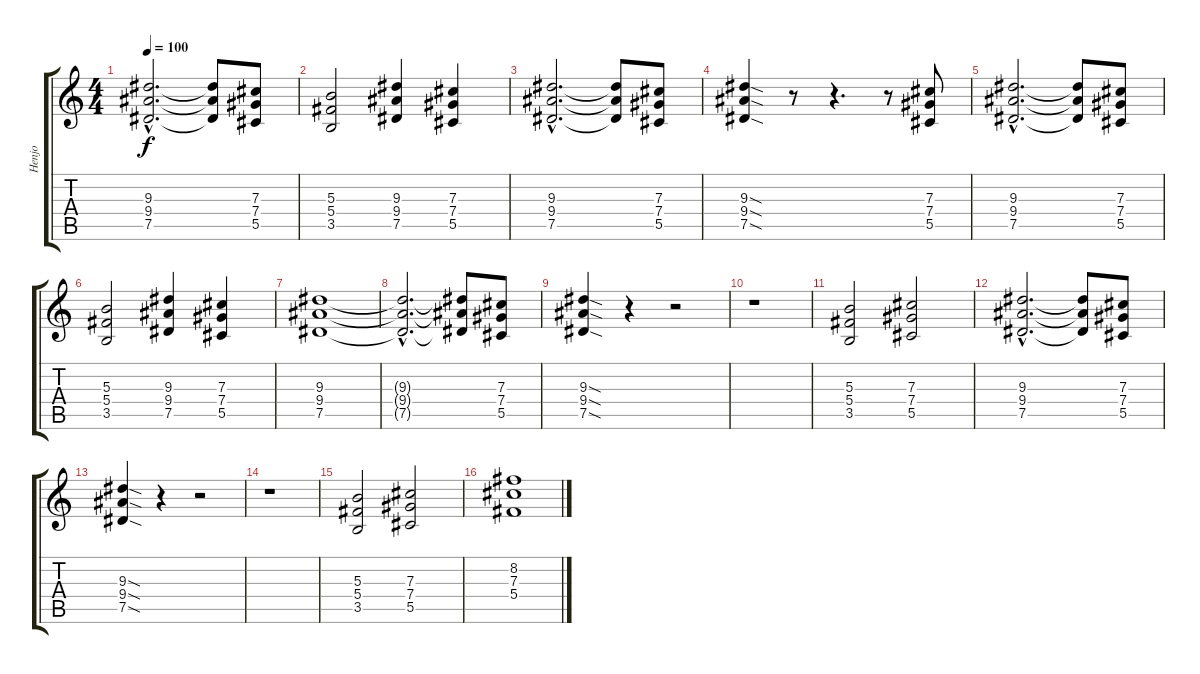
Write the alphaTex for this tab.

\track ("Henjo" "Henjo") {instrument distortionguitar}
\staff {score tabs}
\tuning (Eb4 Bb3 Gb3 Db3 Ab2 Eb2) {hide}
\ts (4 4)
\tempo 100
\clef g2
\ks c
(9.3{hac} 9.4{hac} 7.5{hac}).2{d dy f} (9.3{t} 9.4{t} 7.5{t}).8 (7.3 7.4 5.5).8 |
(5.3 5.4 3.5).2 (9.3 9.4 7.5).4 (7.3 7.4 5.5).4 |
(9.3{hac} 9.4 7.5{hac}).2{d} (9.3{t} 9.4{t} 7.5{t}).8 (7.3 7.4 5.5).8 |
(9.3{sod} 9.4{sod} 7.5{sod}).4 r.8 r.4{d} r.8 (7.3 7.4 5.5).8 |
(9.3{hac} 9.4{hac} 7.5{hac}).2{d} (9.3{t} 9.4{t} 7.5{t}).8 (7.3 7.4 5.5).8 |
(5.3 5.4 3.5).2 (9.3 9.4 7.5).4 (7.3 7.4 5.5).4 |
(9.3 9.4 7.5).1 |
(9.3{hac t} 9.4{hac t} 7.5{hac t}).2{d} (9.3{t} 9.4{t} 7.5{t}).8 (7.3 7.4 5.5).8 |
(9.3{sod} 9.4{sod} 7.5{sod}).4 r.4 r.2 |
r.1 |
(5.3 5.4 3.5).2 (7.3 7.4 5.5).2 |
(9.3{hac} 9.4{hac} 7.5{hac}).2{d} (9.3{t} 9.4{t} 7.5{t}).8 (7.3 7.4 5.5).8 |
(9.3{sod} 9.4{sod} 7.5{sod}).4 r.4 r.2 |
r.1 |
(5.3 5.4 3.5).2 (7.3 7.4 5.5).2 |
(8.2 7.3 5.4).1
